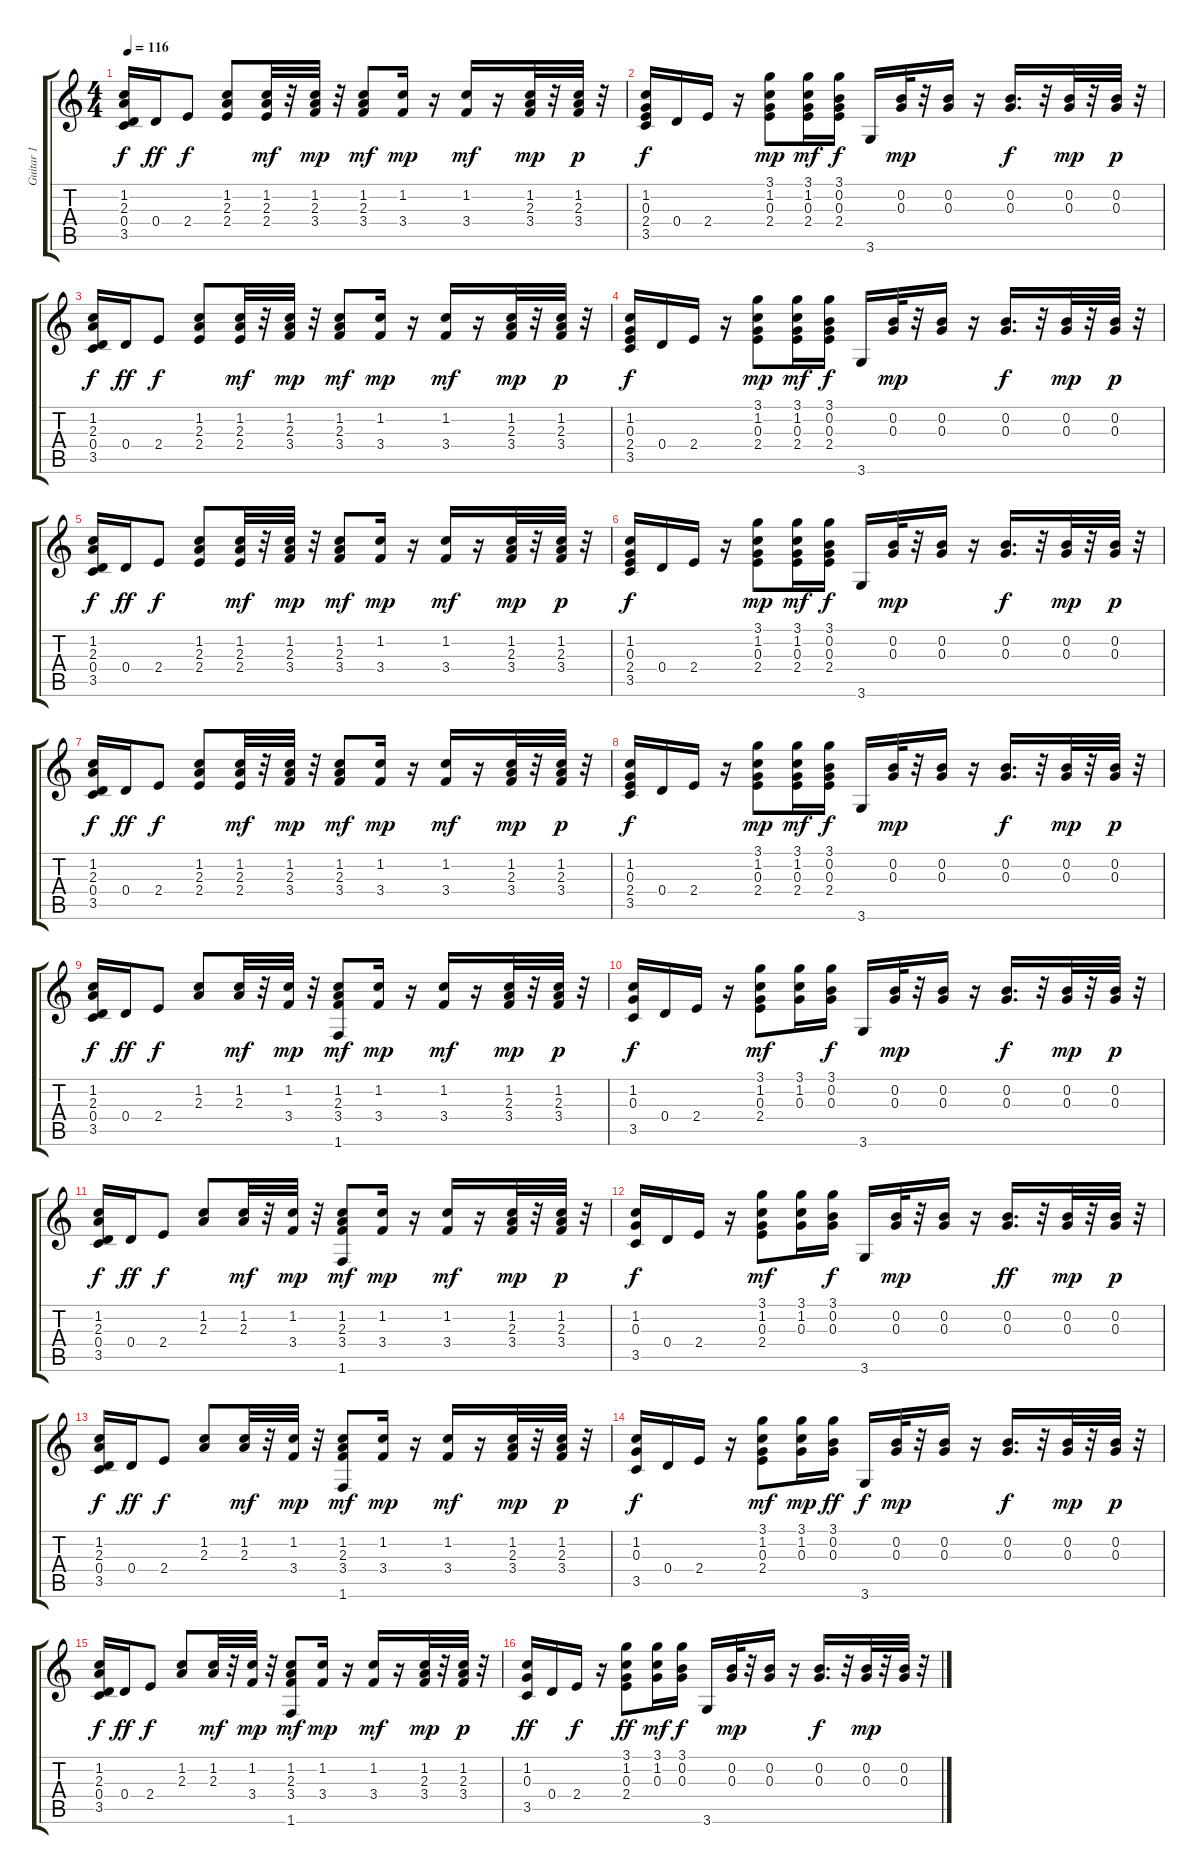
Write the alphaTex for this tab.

\track ("Guitar 1" "Guitar 1") {instrument electricguitarclean}
\staff {score tabs}
\tuning (E4 B3 G3 D3 A2 E2) {hide}
\ts (4 4)
\tempo 116
\clef g2
\ks c
(1.2 2.3 0.4 3.5).16{dy f} 0.4.16{dy ff} 2.4.8{dy f} (1.2 2.3 2.4).8 (1.2 2.3 2.4).32{dy mf} r.32 (1.2 2.3 3.4).32{dy mp} r.32 (1.2 2.3 3.4).8{dy mf} (1.2 3.4).16{dy mp} r.16 (1.2 3.4).16{dy mf} r.16 (1.2 2.3 3.4).32{dy mp} r.32 (1.2 2.3 3.4).32{dy p} r.32 |
(1.2 0.3 2.4 3.5).16{dy f} 0.4.16 2.4.16 r.16 (3.1 1.2 0.3 2.4).8{dy mp} (3.1 1.2 0.3 2.4).16{dy mf} (3.1 0.2 0.3 2.4).16{dy f} 3.6.16 (0.2 0.3).32{dy mp} r.32 (0.2 0.3).16 r.16 (0.2 0.3).16{d dy f} r.32 (0.2 0.3).32{dy mp} r.32 (0.2 0.3).32{dy p} r.32 |
(1.2 2.3 0.4 3.5).16{dy f} 0.4.16{dy ff} 2.4.8{dy f} (1.2 2.3 2.4).8 (1.2 2.3 2.4).32{dy mf} r.32 (1.2 2.3 3.4).32{dy mp} r.32 (1.2 2.3 3.4).8{dy mf} (1.2 3.4).16{dy mp} r.16 (1.2 3.4).16{dy mf} r.16 (1.2 2.3 3.4).32{dy mp} r.32 (1.2 2.3 3.4).32{dy p} r.32 |
(1.2 0.3 2.4 3.5).16{dy f} 0.4.16 2.4.16 r.16 (3.1 1.2 0.3 2.4).8{dy mp} (3.1 1.2 0.3 2.4).16{dy mf} (3.1 0.2 0.3 2.4).16{dy f} 3.6.16 (0.2 0.3).32{dy mp} r.32 (0.2 0.3).16 r.16 (0.2 0.3).16{d dy f} r.32 (0.2 0.3).32{dy mp} r.32 (0.2 0.3).32{dy p} r.32 |
(1.2 2.3 0.4 3.5).16{dy f} 0.4.16{dy ff} 2.4.8{dy f} (1.2 2.3 2.4).8 (1.2 2.3 2.4).32{dy mf} r.32 (1.2 2.3 3.4).32{dy mp} r.32 (1.2 2.3 3.4).8{dy mf} (1.2 3.4).16{dy mp} r.16 (1.2 3.4).16{dy mf} r.16 (1.2 2.3 3.4).32{dy mp} r.32 (1.2 2.3 3.4).32{dy p} r.32 |
(1.2 0.3 2.4 3.5).16{dy f} 0.4.16 2.4.16 r.16 (3.1 1.2 0.3 2.4).8{dy mp} (3.1 1.2 0.3 2.4).16{dy mf} (3.1 0.2 0.3 2.4).16{dy f} 3.6.16 (0.2 0.3).32{dy mp} r.32 (0.2 0.3).16 r.16 (0.2 0.3).16{d dy f} r.32 (0.2 0.3).32{dy mp} r.32 (0.2 0.3).32{dy p} r.32 |
(1.2 2.3 0.4 3.5).16{dy f} 0.4.16{dy ff} 2.4.8{dy f} (1.2 2.3 2.4).8 (1.2 2.3 2.4).32{dy mf} r.32 (1.2 2.3 3.4).32{dy mp} r.32 (1.2 2.3 3.4).8{dy mf} (1.2 3.4).16{dy mp} r.16 (1.2 3.4).16{dy mf} r.16 (1.2 2.3 3.4).32{dy mp} r.32 (1.2 2.3 3.4).32{dy p} r.32 |
(1.2 0.3 2.4 3.5).16{dy f} 0.4.16 2.4.16 r.16 (3.1 1.2 0.3 2.4).8{dy mp} (3.1 1.2 0.3 2.4).16{dy mf} (3.1 0.2 0.3 2.4).16{dy f} 3.6.16 (0.2 0.3).32{dy mp} r.32 (0.2 0.3).16 r.16 (0.2 0.3).16{d dy f} r.32 (0.2 0.3).32{dy mp} r.32 (0.2 0.3).32{dy p} r.32 |
(1.2 2.3 0.4 3.5).16{dy f} 0.4.16{dy ff} 2.4.8{dy f} (1.2 2.3).8 (1.2 2.3).32{dy mf} r.32 (1.2 3.4).32{dy mp} r.32 (1.2 2.3 3.4 1.6).8{dy mf} (1.2 3.4).16{dy mp} r.16 (1.2 3.4).16{dy mf} r.16 (1.2 2.3 3.4).32{dy mp} r.32 (1.2 2.3 3.4).32{dy p} r.32 |
(1.2 0.3 3.5).16{dy f} 0.4.16 2.4.16 r.16 (3.1 1.2 0.3 2.4).8{dy mf} (3.1 1.2 0.3).16 (3.1 0.2 0.3).16{dy f} 3.6.16 (0.2 0.3).32{dy mp} r.32 (0.2 0.3).16 r.16 (0.2 0.3).16{d dy f} r.32 (0.2 0.3).32{dy mp} r.32 (0.2 0.3).32{dy p} r.32 |
(1.2 2.3 0.4 3.5).16{dy f} 0.4.16{dy ff} 2.4.8{dy f} (1.2 2.3).8 (1.2 2.3).32{dy mf} r.32 (1.2 3.4).32{dy mp} r.32 (1.2 2.3 3.4 1.6).8{dy mf} (1.2 3.4).16{dy mp} r.16 (1.2 3.4).16{dy mf} r.16 (1.2 2.3 3.4).32{dy mp} r.32 (1.2 2.3 3.4).32{dy p} r.32 |
(1.2 0.3 3.5).16{dy f} 0.4.16 2.4.16 r.16 (3.1 1.2 0.3 2.4).8{dy mf} (3.1 1.2 0.3).16 (3.1 0.2 0.3).16{dy f} 3.6.16 (0.2 0.3).32{dy mp} r.32 (0.2 0.3).16 r.16 (0.2 0.3).16{d dy ff} r.32 (0.2 0.3).32{dy mp} r.32 (0.2 0.3).32{dy p} r.32 |
(1.2 2.3 0.4 3.5).16{dy f} 0.4.16{dy ff} 2.4.8{dy f} (1.2 2.3).8 (1.2 2.3).32{dy mf} r.32 (1.2 3.4).32{dy mp} r.32 (1.2 2.3 3.4 1.6).8{dy mf} (1.2 3.4).16{dy mp} r.16 (1.2 3.4).16{dy mf} r.16 (1.2 2.3 3.4).32{dy mp} r.32 (1.2 2.3 3.4).32{dy p} r.32 |
(1.2 0.3 3.5).16{dy f} 0.4.16 2.4.16 r.16 (3.1 1.2 0.3 2.4).8{dy mf} (3.1 1.2 0.3).16{dy mp} (3.1 0.2 0.3).16{dy ff} 3.6.16{dy f} (0.2 0.3).32{dy mp} r.32 (0.2 0.3).16 r.16 (0.2 0.3).16{d dy f} r.32 (0.2 0.3).32{dy mp} r.32 (0.2 0.3).32{dy p} r.32 |
(1.2 2.3 0.4 3.5).16{dy f} 0.4.16{dy ff} 2.4.8{dy f} (1.2 2.3).8 (1.2 2.3).32{dy mf} r.32 (1.2 3.4).32{dy mp} r.32 (1.2 2.3 3.4 1.6).8{dy mf} (1.2 3.4).16{dy mp} r.16 (1.2 3.4).16{dy mf} r.16 (1.2 2.3 3.4).32{dy mp} r.32 (1.2 2.3 3.4).32{dy p} r.32 |
(1.2 0.3 3.5).16{dy ff} 0.4.16 2.4.16{dy f} r.16 (3.1 1.2 0.3 2.4).8{dy ff} (3.1 1.2 0.3).16{dy mf} (3.1 0.2 0.3).16{dy f} 3.6.16 (0.2 0.3).32{dy mp} r.32 (0.2 0.3).16 r.16 (0.2 0.3).16{d dy f} r.32 (0.2 0.3).32{dy mp} r.32 (0.2 0.3).32 r.32
